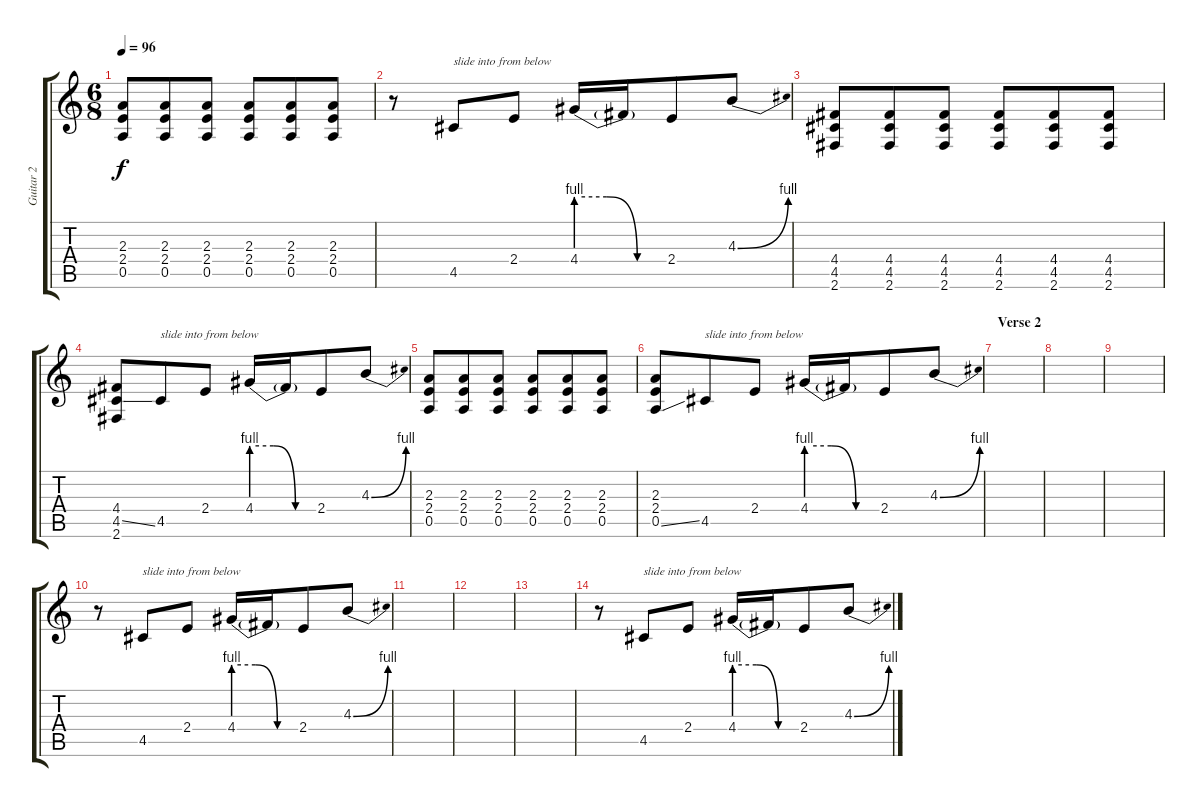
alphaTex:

\track ("Guitar 2" "Guitar 2") {instrument overdrivenguitar}
\staff {score tabs}
\tuning (E4 B3 G3 D3 A2 E2) {hide}
\ts (6 8)
\tempo 96
\clef g2
\ks c
(2.3 2.4 0.5).8{dy f} (2.3 2.4 0.5).8 (2.3 2.4 0.5).8 (2.3 2.4 0.5).8 (2.3 2.4 0.5).8 (2.3 2.4 0.5).8 |
r.8 4.5.8{txt "slide into from below"} 2.4.8 4.4{be (custom 0 4 20 4 40 0 60 0)}.16 4.4{t}.16 2.4.8 4.3{be (bend 0 0 60 4)}.8 |
(4.4 4.5 2.6).8 (4.4 4.5 2.6).8 (4.4 4.5 2.6).8 (4.4 4.5 2.6).8 (4.4 4.5 2.6).8 (4.4 4.5 2.6).8 |
(4.4 4.5{ss} 2.6).8 4.5.8{txt "slide into from below"} 2.4.8 4.4{be (custom 0 4 20 4 40 0 60 0)}.16 4.4{t}.16 2.4.8 4.3{be (bend 0 0 60 4)}.8 |
(2.3 2.4 0.5).8 (2.3 2.4 0.5).8 (2.3 2.4 0.5).8 (2.3 2.4 0.5).8 (2.3 2.4 0.5).8 (2.3 2.4 0.5).8 |
(2.3 2.4 0.5{ss}).8 4.5.8{txt "slide into from below"} 2.4.8 4.4{be (custom 0 4 20 4 40 0 60 0)}.16 4.4{t}.16 2.4.8 4.3{be (bend 0 0 60 4)}.8 |
\section ("" "Verse 2")
|
|
|
r.8 4.5.8{txt "slide into from below"} 2.4.8 4.4{be (custom 0 4 20 4 40 0 60 0)}.16 4.4{t}.16 2.4.8 4.3{be (bend 0 0 60 4)}.8 |
|
|
|
r.8 4.5.8{txt "slide into from below"} 2.4.8 4.4{be (custom 0 4 20 4 40 0 60 0)}.16 4.4{t}.16 2.4.8 4.3{be (bend 0 0 60 4)}.8
